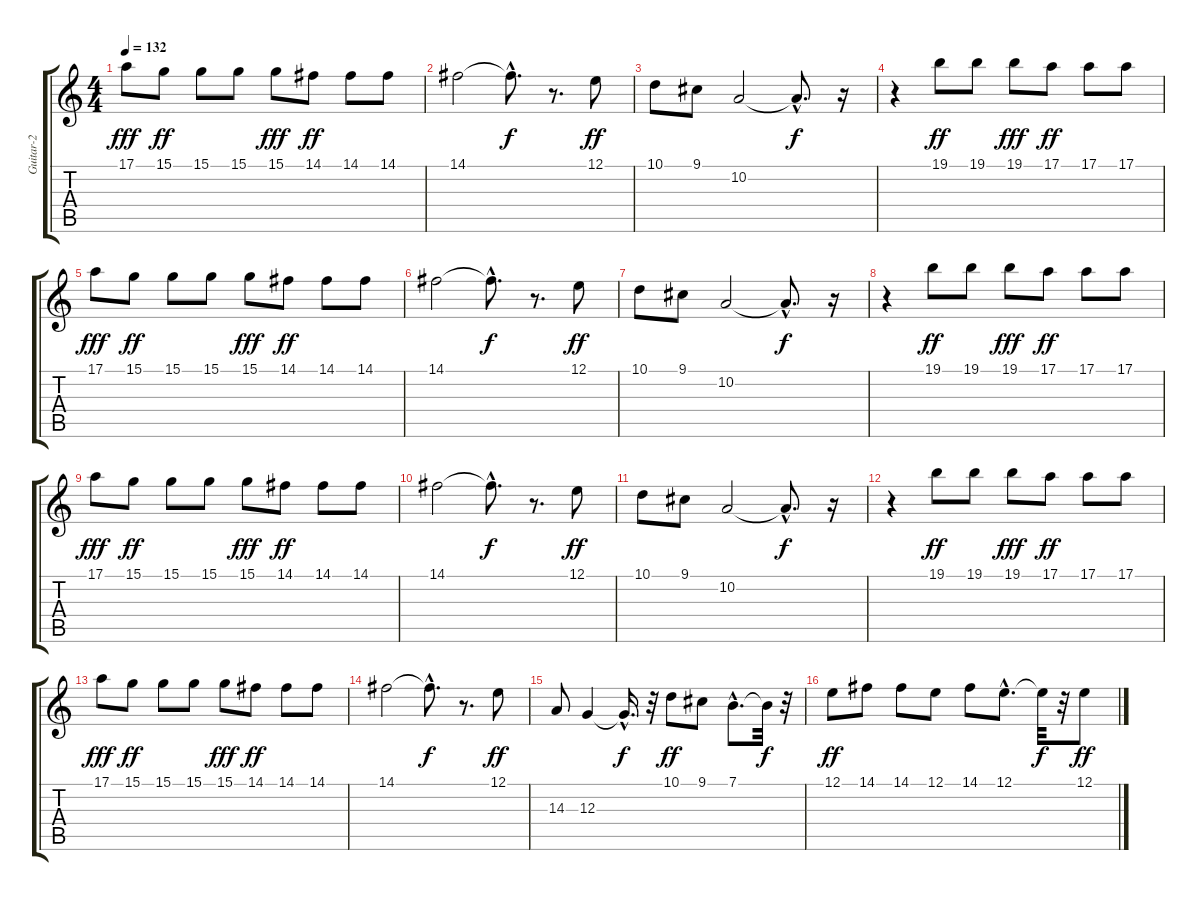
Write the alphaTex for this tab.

\track ("Guitar-2" "Guitar-2") {instrument honkytonkpiano}
\staff {score tabs}
\tuning (E4 B3 G3 D3 A2 E2) {hide}
\ts (4 4)
\tempo 132
\clef g2
\ks c
17.1.8{dy fff} 15.1.8{dy ff} 15.1.8 15.1.8 15.1.8{dy fff} 14.1.8{dy ff} 14.1.8 14.1.8 |
14.1.2 14.1{hac t}.8{d dy f} r.8{d} 12.1.8{dy ff} |
10.1.8 9.1.8 10.2.2 10.2{hac t}.8{d dy f} r.16 |
r.4 19.1.8{dy ff} 19.1.8 19.1.8{dy fff} 17.1.8{dy ff} 17.1.8 17.1.8 |
17.1.8{dy fff} 15.1.8{dy ff} 15.1.8 15.1.8 15.1.8{dy fff} 14.1.8{dy ff} 14.1.8 14.1.8 |
14.1.2 14.1{hac t}.8{d dy f} r.8{d} 12.1.8{dy ff} |
10.1.8 9.1.8 10.2.2 10.2{hac t}.8{d dy f} r.16 |
r.4 19.1.8{dy ff} 19.1.8 19.1.8{dy fff} 17.1.8{dy ff} 17.1.8 17.1.8 |
17.1.8{dy fff} 15.1.8{dy ff} 15.1.8 15.1.8 15.1.8{dy fff} 14.1.8{dy ff} 14.1.8 14.1.8 |
14.1.2 14.1{hac t}.8{d dy f} r.8{d} 12.1.8{dy ff} |
10.1.8 9.1.8 10.2.2 10.2{hac t}.8{d dy f} r.16 |
r.4 19.1.8{dy ff} 19.1.8 19.1.8{dy fff} 17.1.8{dy ff} 17.1.8 17.1.8 |
17.1.8{dy fff} 15.1.8{dy ff} 15.1.8 15.1.8 15.1.8{dy fff} 14.1.8{dy ff} 14.1.8 14.1.8 |
14.1.2 14.1{hac t}.8{d dy f} r.8{d} 12.1.8{dy ff} |
14.3.8 12.3.4 12.3{hac t}.16{d dy f} r.32 10.1.8{dy ff} 9.1.8 7.1{hac}.8{d} 7.1{t}.32{dy f} r.32 |
12.1.8{dy ff} 14.1.8 14.1.8 12.1.8 14.1.8 12.1{hac}.8{d} 12.1{t}.32{dy f} r.32 12.1.8{dy ff}
